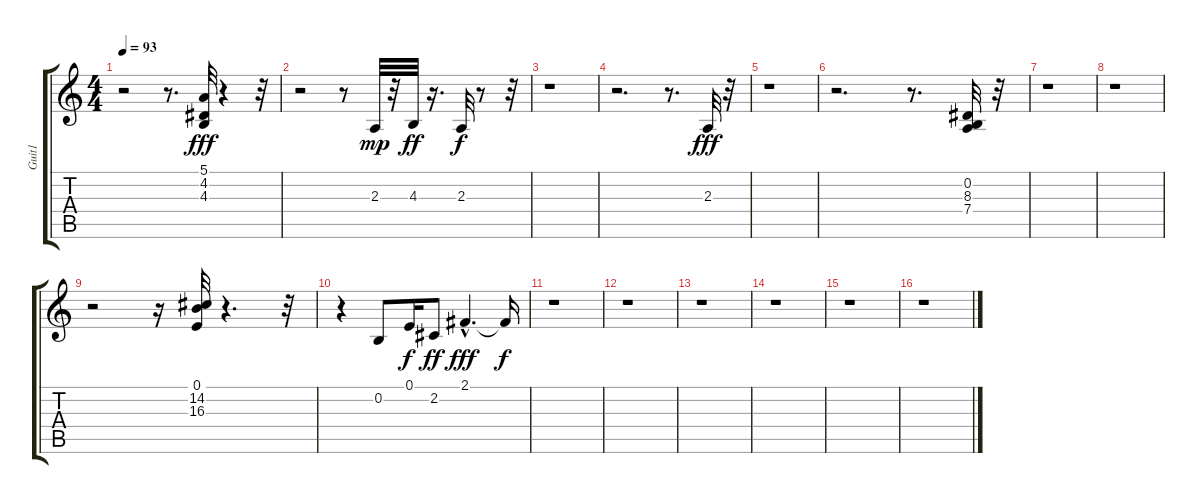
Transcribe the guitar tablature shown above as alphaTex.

\track ("Guit1" "Guit1") {instrument sopranosax}
\staff {score tabs}
\tuning (E4 B3 G3 D3 A2 E2) {hide}
\ts (4 4)
\tempo 93
\clef g2
\ks c
r.2{dy f} r.8{d} (5.1 4.2 4.3).32{dy fff} r.4 r.32 |
r.2 r.8 2.3.32{dy mp} r.32 4.3.32{dy ff} r.16{d} 2.3.32{dy f} r.8 r.32 |
r.1 |
r.2{d} r.8{d} 2.3.32{dy fff} r.32 |
r.1 |
r.2{d} r.8{d} (0.2 8.3 7.4).32 r.32 |
r.1 |
r.1 |
r.2 r.16 (0.1 14.2 16.3).32 r.4{d} r.32 |
r.4 0.2.8 0.1.16{dy f} 2.2.8{dy ff} 2.1{hac}.4{d dy fff} 2.1{t}.16{dy f} |
r.1 |
r.1 |
r.1 |
r.1 |
r.1 |
r.1
